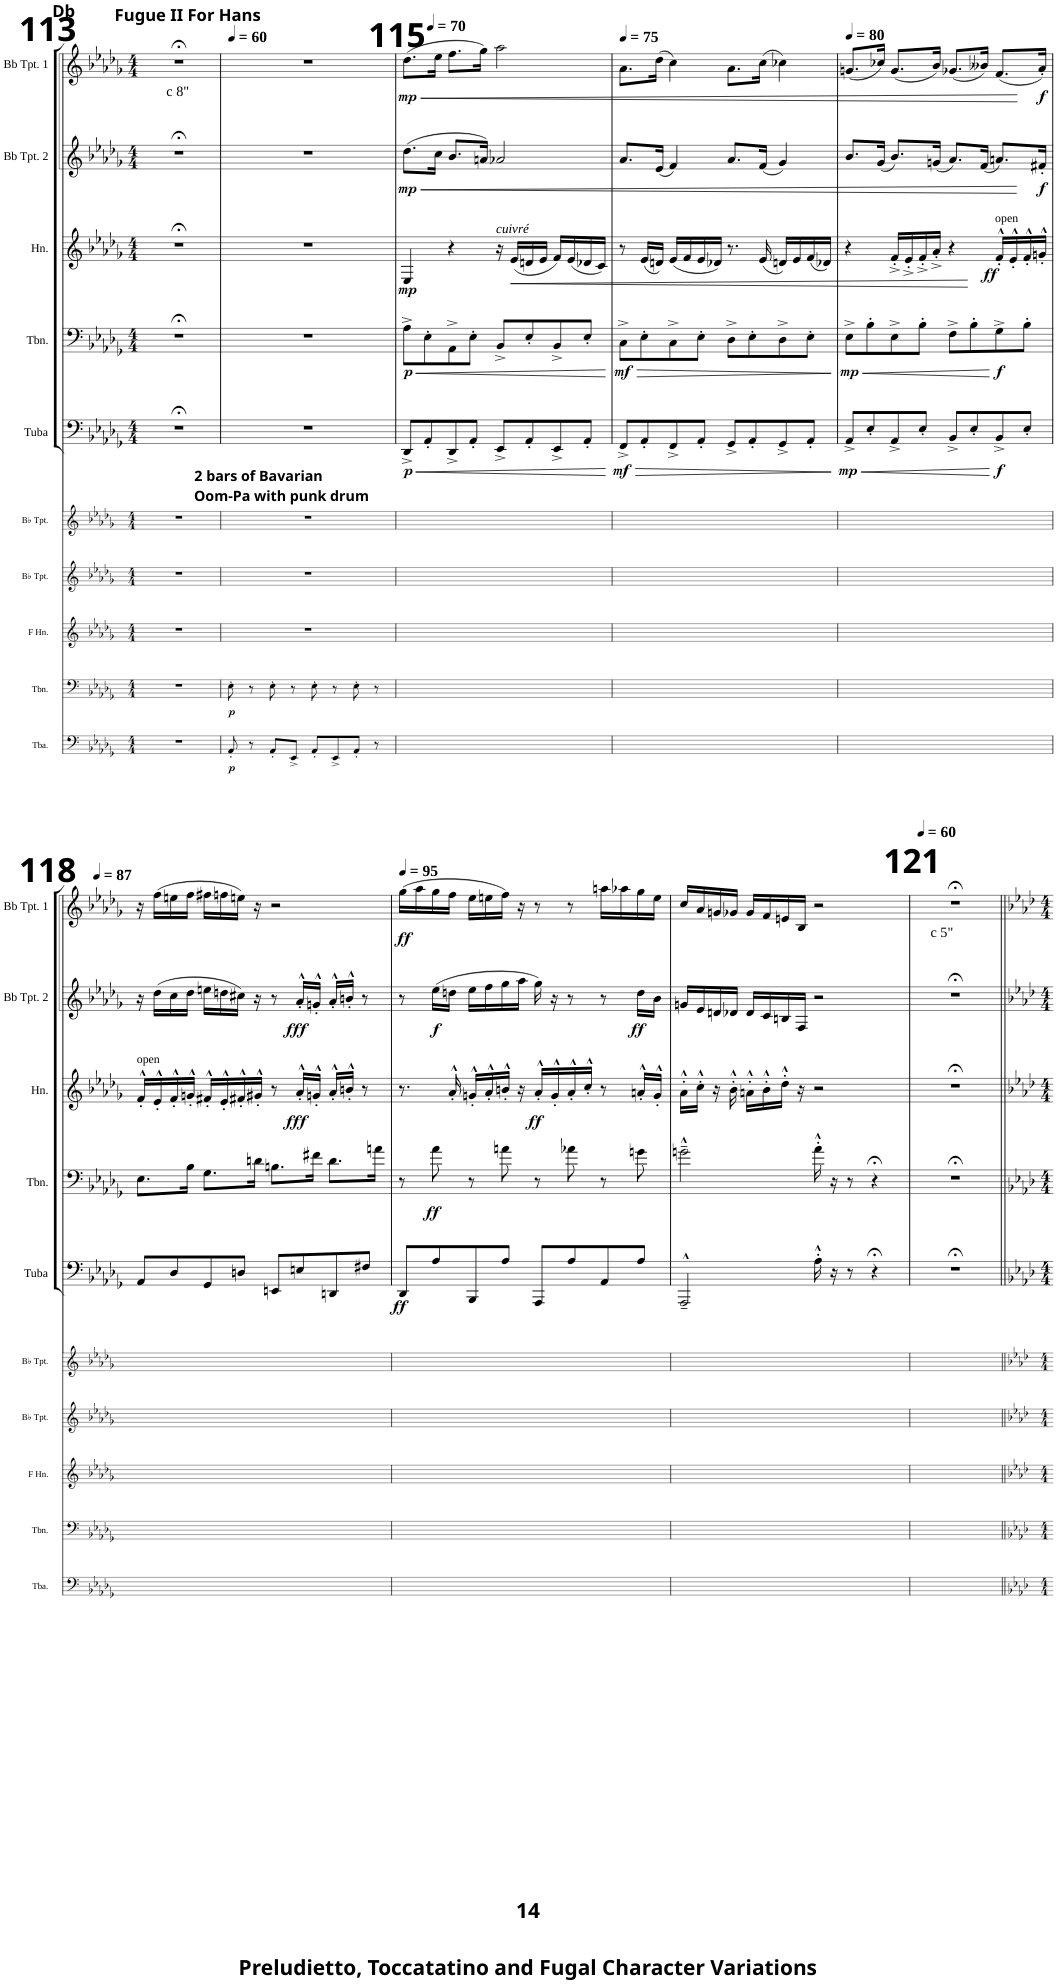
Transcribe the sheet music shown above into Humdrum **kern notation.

**kern	**dynam	**kern	**dynam	**kern	**kern	**kern	**kern	**dynam	**kern	**dynam	**kern	**dynam	**kern	**dynam	**kern	**dynam
*part10	*part10	*part9	*part9	*part8	*part7	*part6	*part5	*part5	*part4	*part4	*part3	*part3	*part2	*part2	*part1	*part1
*staff10	*staff10	*staff9	*staff9	*staff8	*staff7	*staff6	*staff5	*staff5	*staff4	*staff4	*staff3	*staff3	*staff2	*staff2	*staff1	*staff1
*I"Tuba	*	*I"Trombone	*	*I"Horn in F	*I"Bb Trumpet	*I"Bb Trumpet	*I"Tuba	*	*I"Trombone	*	*I"Horn in F	*	*I"Trumpet in Bb 2	*	*I"Trumpet in Bb 1	*
*I'Tba.	*	*I'Tbn.	*	*	*I'Bb Tpt.	*I'Bb Tpt.	*I'Tuba	*	*I'Tbn.	*	*I'Hn.	*	*	*	*	*
!!LO:PB:g=z
*clefF4	*	*clefF4	*	*clefG2	*clefG2	*clefG2	*clefF4	*	*clefF4	*	*clefG2	*	*clefG2	*	*clefG2	*
*	*	*	*	*ITrd4c7	*ITrd1c2	*ITrd1c2	*	*	*	*	*ITrd4c7	*	*ITrd1c2	*	*ITrd1c2	*
*k[b-e-a-d-g-]	*	*k[b-e-a-d-g-]	*	*k[b-e-a-d-g-]	*k[b-e-a-d-g-]	*k[b-e-a-d-g-]	*k[b-e-a-d-g-]	*	*k[b-e-a-d-g-]	*	*k[b-e-a-d-g-]	*	*k[b-e-a-d-g-]	*	*k[b-e-a-d-g-]	*
*M4/4	*	*M4/4	*	*M4/4	*M4/4	*M4/4	*M4/4	*	*M4/4	*	*M4/4	*	*M4/4	*	*M4/4	*
=113	=113	=113	=113	=113	=113	=113	=113	=113	=113	=113	=113	=113	=113	=113	=113	=113
!	!	!	!	!	!	!	!	!	!	!	!	!	!	!	!LO:TX:a:B:t=Db	!
!	!	!	!	!	!	!	!	!	!	!	!	!	!	!	!LO:TX:a:B:t=Fugue II For Hans	!
!	!	!	!	!	!	!	!	!	!	!	!	!	!	!	!LO:TX:a:t=c 8"	!
!	!	!	!	!	!	!LO:TX:a:B:t=2 bars of Bavarian	!	!	!	!	!	!	!	!	!	!
!	!	!	!	!	!	!LO:TX:a:t=Oom-Pa with punk drum	!	!	!	!	!	!	!	!	!	!
1r	.	1r	.	1r	1r	1r	1r;<	.	1r;<	.	1r;<	.	1r;<	.	1r;<	.
=114	=114	=114	=114	=114	=114	=114	=114	=114	=114	=114	=114	=114	=114	=114	=114	=114
*	*	*	*	*	*	*	*	*	*	*	*	*	*	*	*MM60	*
!	!LO:DY:b	!	!LO:DY:b	!	!	!	!	!	!	!	!	!	!	!	!	!
8AA-'/	p	8E-'\	p	1r	1r	1r	1r	.	1r	.	1r	.	1r	.	1r	.
8r	.	8r	.	.	.	.	.	.	.	.	.	.	.	.	.	.
8AA-'/L	.	8E-'\	.	.	.	.	.	.	.	.	.	.	.	.	.	.
8EE-^/J	.	8r	.	.	.	.	.	.	.	.	.	.	.	.	.	.
8AA-'/L	.	8E-'\	.	.	.	.	.	.	.	.	.	.	.	.	.	.
8EE-^/	.	8r	.	.	.	.	.	.	.	.	.	.	.	.	.	.
8AA-'/J	.	8E-'\	.	.	.	.	.	.	.	.	.	.	.	.	.	.
8r	.	8r	.	.	.	.	.	.	.	.	.	.	.	.	.	.
=115	=115	=115	=115	=115	=115	=115	=115	=115	=115	=115	=115	=115	=115	=115	=115	=115
*	*	*	*	*	*	*	*	*	*	*	*	*	*	*	*MM70	*
!	!	!	!	!	!	!	!	!LO:HP:b	!	!LO:HP:b	!	!	!	!LO:HP:b	!	!LO:HP:b
!	!	!	!	!	!	!	!	!LO:DY:n=1:b	!	!LO:DY:n=1:b	!	!LO:DY:b	!	!LO:DY:n=1:b	!	!LO:DY:n=1:b
1ryy	.	1ryy	.	1ryy	1ryy	1ryy	8DD-^/L	< p	8A-^\L	< p	4E-/	mp	(8.dd-\L	< mp	(8.dd-\L	< mp
.	.	.	.	.	.	.	8AA-'/	.	8E-'\	.	.	.	.	.	.	.
.	.	.	.	.	.	.	.	.	.	.	.	.	16cc\Jk	.	16ee-\Jk	.
.	.	.	.	.	.	.	8DD-^/	.	8AA-^\	.	4r	.	8.b-/L	.	8.ff\L	.
.	.	.	.	.	.	.	8AA-'/J	.	8E-'\J	.	.	.	.	.	.	.
.	.	.	.	.	.	.	.	.	.	.	.	.	16an/Jk)	.	16gg-\Jk)	.
!	!	!	!	!	!	!	!	!	!	!	!LO:TX:a:i:t=cuivré	!	!	!	!	!
.	.	.	.	.	.	.	8EE-^/L	.	8BB-^/L	.	16r	.	2a-X/	.	2aa-\	.
!	!	!	!	!	!	!	!	!	!	!	!	!LO:HP:b	!	!	!	!
.	.	.	.	.	.	.	.	.	.	.	(16e-/LL	<	.	.	.	.
.	.	.	.	.	.	.	8AA-'/	.	8E-'/	.	16dn/	.	.	.	.	.
.	.	.	.	.	.	.	.	.	.	.	16e-/JJ	.	.	.	.	.
.	.	.	.	.	.	.	8EE-^/	.	8BB-^/	.	16f/LL)	.	.	.	.	.
.	.	.	.	.	.	.	.	.	.	.	(16e-/	.	.	.	.	.
.	.	.	.	.	.	.	8AA-'/J	.	8E-'/J	.	16d-X/	.	.	.	.	.
.	.	.	.	.	.	.	.	.	.	.	16c/JJ)	.	.	.	.	.
.	.	.	.	.	.	.	.	[	.	[	.	.	.	.	.	.
=116	=116	=116	=116	=116	=116	=116	=116	=116	=116	=116	=116	=116	=116	=116	=116	=116
*	*	*	*	*	*	*	*	*	*	*	*	*	*	*	*MM75	*
!	!	!	!	!	!	!	!	!LO:HP:b	!	!LO:HP:b	!	!	!	!	!	!
!	!	!	!	!	!	!	!	!LO:DY:n=1:b	!	!LO:DY:n=1:b	!	!	!	!	!	!
1ryy	.	1ryy	.	1ryy	1ryy	1ryy	8FF^/L	> mf	8C^\L	> mf	8r	.	8.a-/L	.	8.a-\L	.
.	.	.	.	.	.	.	8AA-'/	.	8E-'\	.	(16e-/LL	.	.	.	.	.
.	.	.	.	.	.	.	.	.	.	.	16dn/JJ)	.	(16e-/Jk	.	(16dd-\Jk	.
.	.	.	.	.	.	.	8FF^/	.	8C^\	.	(16e-/LL	.	4f/)	.	4cc\)	.
.	.	.	.	.	.	.	.	.	.	.	16f/	.	.	.	.	.
.	.	.	.	.	.	.	8AA-'/J	.	8E-'\J	.	16e-/	.	.	.	.	.
.	.	.	.	.	.	.	.	.	.	.	16d-X/JJ)	.	.	.	.	.
.	.	.	.	.	.	.	8GG-^/L	.	8D-^\L	.	8.r	.	8.a-/L	.	8.a-\L	.
.	.	.	.	.	.	.	8AA-'/	.	8E-'\	.	.	.	.	.	.	.
.	.	.	.	.	.	.	.	.	.	.	(16e-/	.	(16f/Jk	.	(16cc\Jk	.
.	.	.	.	.	.	.	8GG-^/	.	8D-^\	.	16dn/LL)	.	4g-/)	.	4cc-X\)	.
.	.	.	.	.	.	.	.	.	.	.	16e-/	.	.	.	.	.
.	.	.	.	.	.	.	8AA-'/J	.	8E-'\J	.	(16f/	.	.	.	.	.
.	.	.	.	.	.	.	.	.	.	.	16d-X/JJ)	.	.	.	.	.
.	.	.	.	.	.	.	.	]	.	]	.	.	.	.	.	.
=117	=117	=117	=117	=117	=117	=117	=117	=117	=117	=117	=117	=117	=117	=117	=117	=117
*	*	*	*	*	*	*	*	*	*	*	*	*	*	*	*MM80	*
!	!	!	!	!	!	!	!	!LO:HP:b	!	!LO:HP:b	!	!	!	!	!	!
!	!	!	!	!	!	!	!	!LO:DY:n=1:b	!	!LO:DY:n=1:b	!	!	!	!	!	!
1ryy	.	1ryy	.	1ryy	1ryy	1ryy	8AA-^/L	< mp	8E-^\L	< mp	4r	.	8.b-/L	.	(8.gn/L	.
.	.	.	.	.	.	.	8E-'/	.	8B-'\	.	.	.	.	.	.	.
.	.	.	.	.	.	.	.	.	.	.	.	.	(16g-/Jk	.	16cc-X/Jk)	.
.	.	.	.	.	.	.	8AA-^/	.	8E-^\	.	16f'^/LL	.	8.b-/L)	.	(8.g/L	.
.	.	.	.	.	.	.	.	.	.	.	16e-'^/	.	.	.	.	.
.	.	.	.	.	.	.	8E-'/J	.	8B-'\J	.	16f'^/	.	.	.	.	.
.	.	.	.	.	.	.	.	.	.	.	16a-'^/JJ	.	(16gn/Jk	.	16b-/Jk)	.
.	.	.	.	.	.	.	8BB-^/L	.	8F^\L	.	4r	.	8.a-/L)	.	(8.g-X/L	.
.	.	.	.	.	.	.	8E-'/	.	8B-'\	.	.	.	.	.	.	.
.	.	.	.	.	.	.	.	.	.	.	.	.	(16f/Jk	.	16b--X/Jk)	.
!	!	!	!	!	!	!	!	!	!	!	!LO:TX:a:t=open	!	!	!	!	!
!	!	!	!	!	!	!	!	!LO:DY:n=2:b	!	!LO:DY:n=2:b	!	!LO:DY:b	!	!	!	!
.	.	.	.	.	.	.	8BB-^/	[ f	8G-^\	[ f	16f'^^/LL	ff	8.an/L)	.	(8.f/L	.
.	.	.	.	.	.	.	.	.	.	.	16e-'^^/	[	.	.	.	.
.	.	.	.	.	.	.	8E-'/J	.	8B-'\J	.	16f'^^/	.	.	.	.	.
!	!	!	!	!	!	!	!	!	!	!	!	!	!	!LO:DY:b	!	!LO:DY:b
.	.	.	.	.	.	.	.	.	.	.	16gn'^^/JJ	.	16f#X'/Jk	f	16a-'/Jk)	f
.	.	.	.	.	.	.	.	.	.	.	.	.	.	[	.	[
!!LO:LB:g=z
=118	=118	=118	=118	=118	=118	=118	=118	=118	=118	=118	=118	=118	=118	=118	=118	=118
*	*	*	*	*	*	*	*	*	*	*	*	*	*	*	*MM87	*
!	!	!	!	!	!	!	!	!	!	!	!LO:TX:a:t=open	!	!	!	!	!
1ryy	.	1ryy	.	1ryy	1ryy	1ryy	8AA-/L	.	8.E-\L	.	16f'^^/LL	.	16r	.	16r	.
.	.	.	.	.	.	.	.	.	.	.	16e-'^^/	.	(16dd-\LL	.	(16ff\LL	.
.	.	.	.	.	.	.	8D-/	.	.	.	16f'^^/	.	16cc\	.	16een\	.
.	.	.	.	.	.	.	.	.	16B-\Jk	.	16gn'^^/JJ	.	16dd-\JJ	.	16ff\JJ	.
.	.	.	.	.	.	.	8GG-/	.	8.G-\L	.	16f#X'^^/LL	.	16een\LL	.	16ff#X\LL	.
.	.	.	.	.	.	.	.	.	.	.	16e-'^^/	.	16ddn\	.	16ffn\	.
.	.	.	.	.	.	.	8Dn/J	.	.	.	16f#X'^^/	.	16cc#X\JJ)	.	16een\JJ)	.
.	.	.	.	.	.	.	.	.	16dn\Jk	.	16g#X'^^/JJ	.	16r	.	16r	.
.	.	.	.	.	.	.	8EEn/L	.	8.Bn\L	.	8r	.	8r	.	2r	.
!	!	!	!	!	!	!	!	!	!	!	!	!LO:DY:b	!	!LO:DY:b	!	!
.	.	.	.	.	.	.	8En/	.	.	.	16a-'^^/LL	fff	16a-'^^/LL	fff	.	.
.	.	.	.	.	.	.	.	.	16f#X\Jk	.	16gn'^^/JJ	.	16gn'^^/JJ	.	.	.
.	.	.	.	.	.	.	8DDn/	.	8.d\L	.	16a-'^^/LL	.	16a-'^^/LL	.	.	.
.	.	.	.	.	.	.	.	.	.	.	16bn'^^/JJ	.	16bn'^^/JJ	.	.	.
.	.	.	.	.	.	.	8F#X/J	.	.	.	8r	.	8r	.	.	.
.	.	.	.	.	.	.	.	.	16an\Jk	.	.	.	.	.	.	.
=119	=119	=119	=119	=119	=119	=119	=119	=119	=119	=119	=119	=119	=119	=119	=119	=119
*	*	*	*	*	*	*	*	*	*	*	*	*	*	*	*MM95	*
!	!	!	!	!	!	!	!	!LO:DY:b	!	!	!	!	!	!	!	!LO:DY:b
1ryy	.	1ryy	.	1ryy	1ryy	1ryy	8DD-/L	ff	8r	.	8.r	.	8r	.	(16gg-\LL	ff
.	.	.	.	.	.	.	.	.	.	.	.	.	.	.	16aa-\	.
!	!	!	!	!	!	!	!	!	!	!LO:DY:b	!	!	!	!LO:DY:b	!	!
.	.	.	.	.	.	.	8A-/	.	8a-\	ff	.	.	(16ee-\LL	f	16gg-\	.
.	.	.	.	.	.	.	.	.	.	.	16a-'^^/	.	16ddn\JJ	.	16ff\JJ	.
.	.	.	.	.	.	.	8BBB-/	.	8r	.	16gn'^^/LL	.	16ee-\LL	.	16ee-\LL	.
.	.	.	.	.	.	.	.	.	.	.	16a-'^^/	.	16ff\	.	16een\	.
.	.	.	.	.	.	.	8A-/J	.	8an\	.	16bn'^^/JJ	.	16gg-\	.	16ff\JJ)	.
.	.	.	.	.	.	.	.	.	.	.	16r	.	16aa-\JJ	.	16r	.
!	!	!	!	!	!	!	!	!	!	!	!	!LO:DY:b	!	!	!	!
.	.	.	.	.	.	.	8AAA-/L	.	8r	.	16a-'^^/LL	ff	16gg-\)	.	8r	.
.	.	.	.	.	.	.	.	.	.	.	16g'^^/	.	16r	.	.	.
.	.	.	.	.	.	.	8A-/	.	8a-X\	.	16a-'^^/	.	8r	.	8r	.
.	.	.	.	.	.	.	.	.	.	.	16cc'^^/JJ	.	.	.	.	.
.	.	.	.	.	.	.	8AA-/	.	8r	.	8r	.	8r	.	16aan\LL	.
.	.	.	.	.	.	.	.	.	.	.	.	.	.	.	16aa-X\	.
!	!	!	!	!	!	!	!	!	!	!	!	!	!	!LO:DY:b	!	!
.	.	.	.	.	.	.	8A-/J	.	8gn\	.	16an'^^/LL	.	16dd\LL	ff	16gg-\	.
.	.	.	.	.	.	.	.	.	.	.	16g'^^/JJ	.	16b-\JJ	.	16ee\JJ	.
=120	=120	=120	=120	=120	=120	=120	=120	=120	=120	=120	=120	=120	=120	=120	=120	=120
1ryy	.	1ryy	.	1ryy	1ryy	1ryy	2AAA-~^^/	.	2gn~^^\	.	16a-'^^\LL	.	16gn/LL	.	16cc/LL	.
.	.	.	.	.	.	.	.	.	.	.	16cc'^^\JJ	.	16e-/	.	16a-/	.
.	.	.	.	.	.	.	.	.	.	.	16r	.	16dn/	.	16gn/	.
.	.	.	.	.	.	.	.	.	.	.	16b-'^^\	.	16d-X/JJ	.	16g-X/JJ	.
.	.	.	.	.	.	.	.	.	.	.	16an'^^\LL	.	16d-/LL	.	16g-/LL	.
.	.	.	.	.	.	.	.	.	.	.	16b-'^^\	.	16c/	.	16f/	.
.	.	.	.	.	.	.	.	.	.	.	16dd-'^^\JJ	.	16Bn/	.	16en/	.
.	.	.	.	.	.	.	.	.	.	.	16r	.	16F/JJ	.	16B-/JJ	.
.	.	.	.	.	.	.	16A-'^^\	.	16a-'^^\	.	2r	.	2r	.	2r	.
.	.	.	.	.	.	.	16r	.	16r	.	.	.	.	.	.	.
.	.	.	.	.	.	.	8r	.	8r	.	.	.	.	.	.	.
.	.	.	.	.	.	.	4r;<	.	4r;<	.	.	.	.	.	.	.
=121	=121	=121	=121	=121	=121	=121	=121	=121	=121	=121	=121	=121	=121	=121	=121	=121
*	*	*	*	*	*	*	*	*	*	*	*	*	*	*	*MM60	*
!	!	!	!	!	!	!	!	!	!	!	!	!	!	!	!LO:TX:a:t=c 5"	!
1ryy	.	1ryy	.	1ryy	1ryy	1ryy	1r;<	.	1r;<	.	1r;<	.	1r;<	.	1r;<	.
=||	=||	=||	=||	=||	=||	=||	=||	=||	=||	=||	=||	=||	=||	=||	=||	=||
*-	*-	*-	*-	*-	*-	*-	*-	*-	*-	*-	*-	*-	*-	*-	*-	*-
